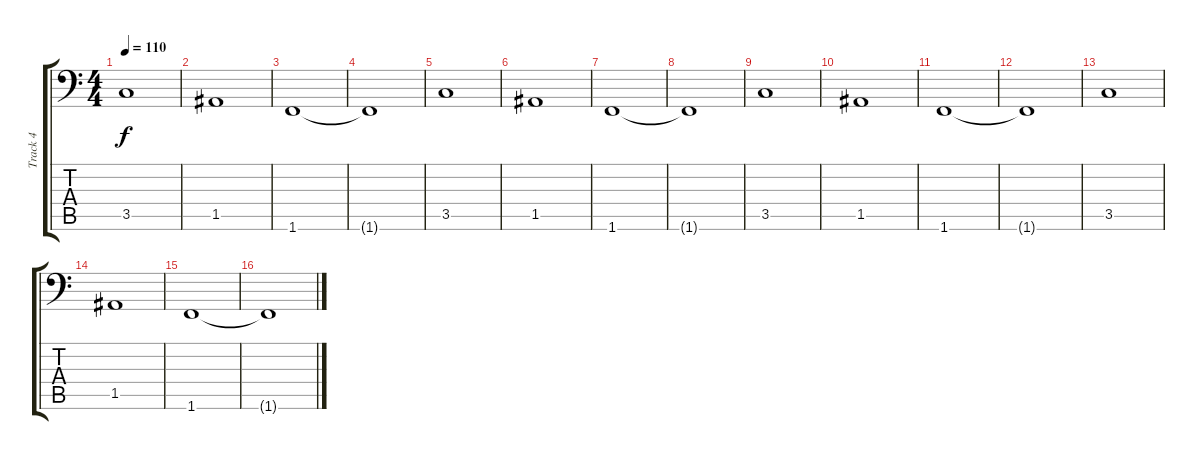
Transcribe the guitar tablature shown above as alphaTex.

\track ("Track 4" "Track 4") {instrument fretlessbass}
\staff {score tabs}
\tuning (E3 B2 G2 D2 A1 E1) {hide}
\ts (4 4)
\tempo 110
\clef f4
\ks c
3.5.1{dy f} |
1.5.1 |
1.6.1 |
1.6{t}.1 |
3.5.1 |
1.5.1 |
1.6.1 |
1.6{t}.1 |
3.5.1 |
1.5.1 |
1.6.1 |
1.6{t}.1{volume 8} |
3.5.1 |
1.5.1 |
1.6.1 |
1.6{t}.1{volume 0}
